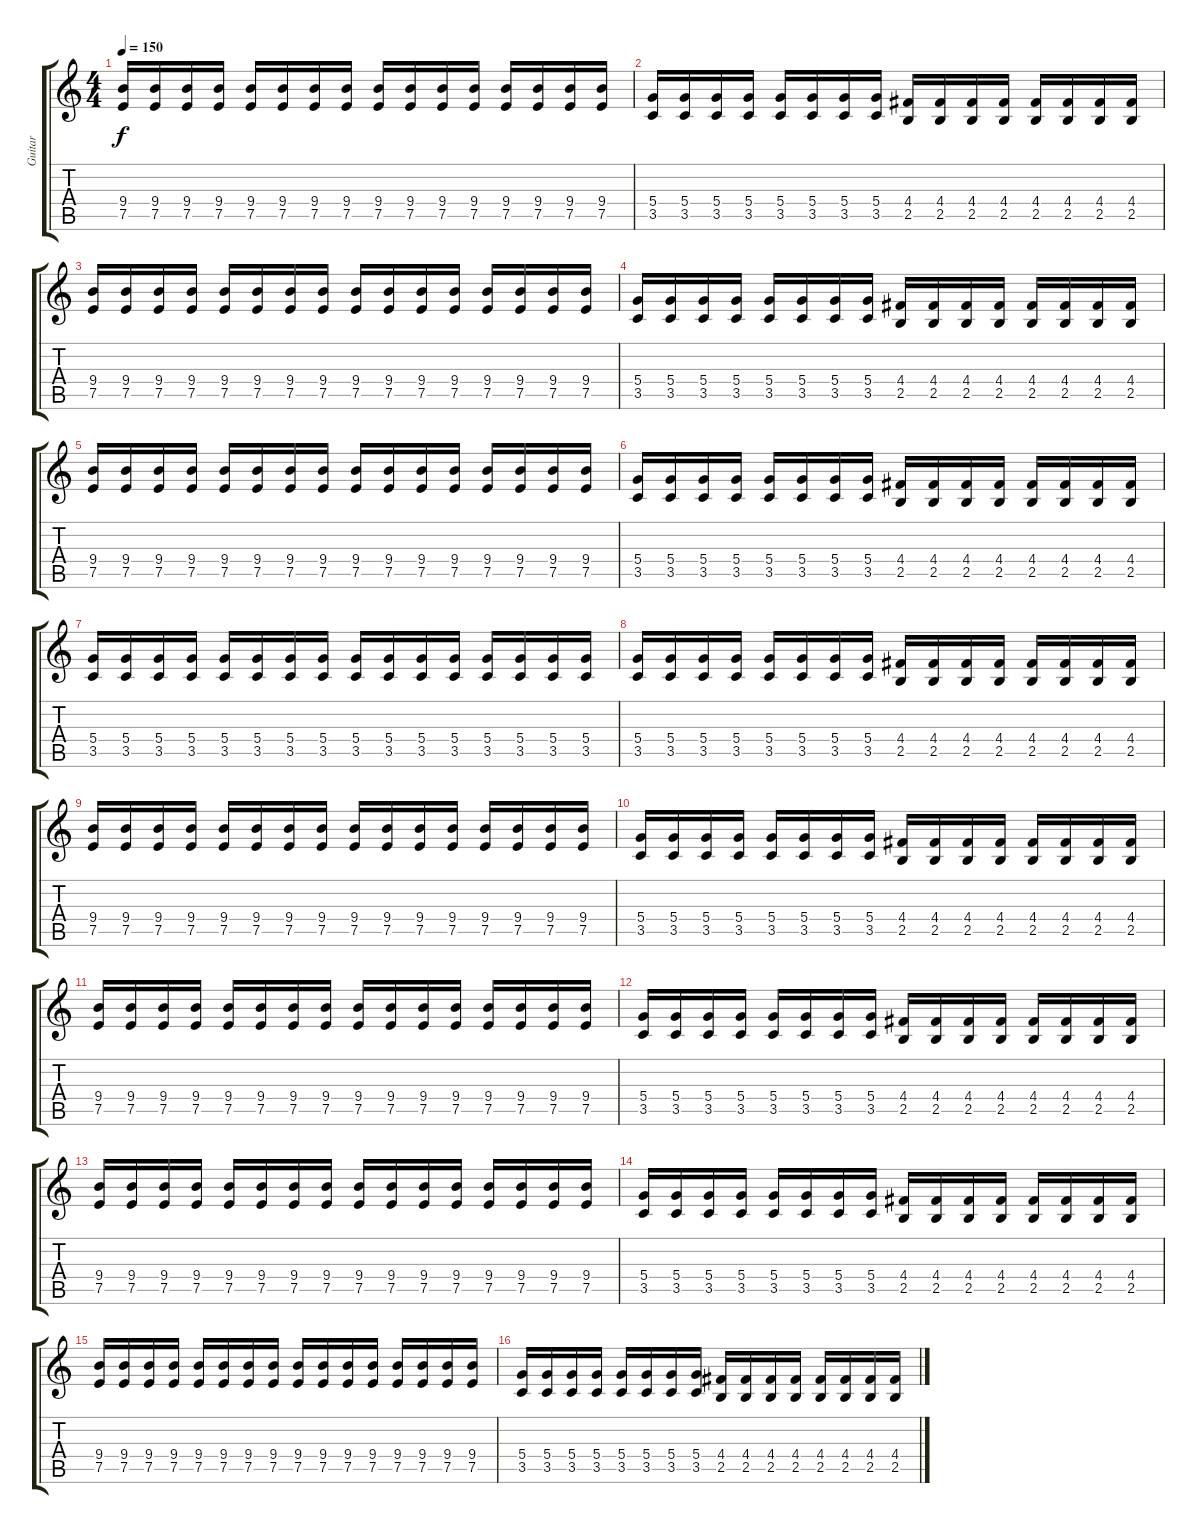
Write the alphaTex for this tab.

\track ("Guitar" "Guitar") {instrument distortionguitar}
\staff {score tabs}
\tuning (E4 B3 G3 D3 A2 E2) {hide}
\ts (4 4)
\tempo 150
\clef g2
\ks c
(9.4 7.5).16{dy f} (9.4 7.5).16 (9.4 7.5).16 (9.4 7.5).16 (9.4 7.5).16 (9.4 7.5).16 (9.4 7.5).16 (9.4 7.5).16 (9.4 7.5).16 (9.4 7.5).16 (9.4 7.5).16 (9.4 7.5).16 (9.4 7.5).16 (9.4 7.5).16 (9.4 7.5).16 (9.4 7.5).16 |
(5.4 3.5).16 (5.4 3.5).16 (5.4 3.5).16 (5.4 3.5).16 (5.4 3.5).16 (5.4 3.5).16 (5.4 3.5).16 (5.4 3.5).16 (4.4 2.5).16 (4.4 2.5).16 (4.4 2.5).16 (4.4 2.5).16 (4.4 2.5).16 (4.4 2.5).16 (4.4 2.5).16 (4.4 2.5).16 |
(9.4 7.5).16 (9.4 7.5).16 (9.4 7.5).16 (9.4 7.5).16 (9.4 7.5).16 (9.4 7.5).16 (9.4 7.5).16 (9.4 7.5).16 (9.4 7.5).16 (9.4 7.5).16 (9.4 7.5).16 (9.4 7.5).16 (9.4 7.5).16 (9.4 7.5).16 (9.4 7.5).16 (9.4 7.5).16 |
(5.4 3.5).16 (5.4 3.5).16 (5.4 3.5).16 (5.4 3.5).16 (5.4 3.5).16 (5.4 3.5).16 (5.4 3.5).16 (5.4 3.5).16 (4.4 2.5).16 (4.4 2.5).16 (4.4 2.5).16 (4.4 2.5).16 (4.4 2.5).16 (4.4 2.5).16 (4.4 2.5).16 (4.4 2.5).16 |
(9.4 7.5).16 (9.4 7.5).16 (9.4 7.5).16 (9.4 7.5).16 (9.4 7.5).16 (9.4 7.5).16 (9.4 7.5).16 (9.4 7.5).16 (9.4 7.5).16 (9.4 7.5).16 (9.4 7.5).16 (9.4 7.5).16 (9.4 7.5).16 (9.4 7.5).16 (9.4 7.5).16 (9.4 7.5).16 |
(5.4 3.5).16 (5.4 3.5).16 (5.4 3.5).16 (5.4 3.5).16 (5.4 3.5).16 (5.4 3.5).16 (5.4 3.5).16 (5.4 3.5).16 (4.4 2.5).16 (4.4 2.5).16 (4.4 2.5).16 (4.4 2.5).16 (4.4 2.5).16 (4.4 2.5).16 (4.4 2.5).16 (4.4 2.5).16 |
(5.4 3.5).16 (5.4 3.5).16 (5.4 3.5).16 (5.4 3.5).16 (5.4 3.5).16 (5.4 3.5).16 (5.4 3.5).16 (5.4 3.5).16 (5.4 3.5).16 (5.4 3.5).16 (5.4 3.5).16 (5.4 3.5).16 (5.4 3.5).16 (5.4 3.5).16 (5.4 3.5).16 (5.4 3.5).16 |
(5.4 3.5).16 (5.4 3.5).16 (5.4 3.5).16 (5.4 3.5).16 (5.4 3.5).16 (5.4 3.5).16 (5.4 3.5).16 (5.4 3.5).16 (4.4 2.5).16 (4.4 2.5).16 (4.4 2.5).16 (4.4 2.5).16 (4.4 2.5).16 (4.4 2.5).16 (4.4 2.5).16 (4.4 2.5).16 |
(9.4 7.5).16 (9.4 7.5).16 (9.4 7.5).16 (9.4 7.5).16 (9.4 7.5).16 (9.4 7.5).16 (9.4 7.5).16 (9.4 7.5).16 (9.4 7.5).16 (9.4 7.5).16 (9.4 7.5).16 (9.4 7.5).16 (9.4 7.5).16 (9.4 7.5).16 (9.4 7.5).16 (9.4 7.5).16 |
(5.4 3.5).16 (5.4 3.5).16 (5.4 3.5).16 (5.4 3.5).16 (5.4 3.5).16 (5.4 3.5).16 (5.4 3.5).16 (5.4 3.5).16 (4.4 2.5).16 (4.4 2.5).16 (4.4 2.5).16 (4.4 2.5).16 (4.4 2.5).16 (4.4 2.5).16 (4.4 2.5).16 (4.4 2.5).16 |
(9.4 7.5).16 (9.4 7.5).16 (9.4 7.5).16 (9.4 7.5).16 (9.4 7.5).16 (9.4 7.5).16 (9.4 7.5).16 (9.4 7.5).16 (9.4 7.5).16 (9.4 7.5).16 (9.4 7.5).16 (9.4 7.5).16 (9.4 7.5).16 (9.4 7.5).16 (9.4 7.5).16 (9.4 7.5).16 |
(5.4 3.5).16 (5.4 3.5).16 (5.4 3.5).16 (5.4 3.5).16 (5.4 3.5).16 (5.4 3.5).16 (5.4 3.5).16 (5.4 3.5).16 (4.4 2.5).16 (4.4 2.5).16 (4.4 2.5).16 (4.4 2.5).16 (4.4 2.5).16 (4.4 2.5).16 (4.4 2.5).16 (4.4 2.5).16 |
(9.4 7.5).16 (9.4 7.5).16 (9.4 7.5).16 (9.4 7.5).16 (9.4 7.5).16 (9.4 7.5).16 (9.4 7.5).16 (9.4 7.5).16 (9.4 7.5).16 (9.4 7.5).16 (9.4 7.5).16 (9.4 7.5).16 (9.4 7.5).16 (9.4 7.5).16 (9.4 7.5).16 (9.4 7.5).16 |
(5.4 3.5).16 (5.4 3.5).16 (5.4 3.5).16 (5.4 3.5).16 (5.4 3.5).16 (5.4 3.5).16 (5.4 3.5).16 (5.4 3.5).16 (4.4 2.5).16 (4.4 2.5).16 (4.4 2.5).16 (4.4 2.5).16 (4.4 2.5).16 (4.4 2.5).16 (4.4 2.5).16 (4.4 2.5).16 |
(9.4 7.5).16 (9.4 7.5).16 (9.4 7.5).16 (9.4 7.5).16 (9.4 7.5).16 (9.4 7.5).16 (9.4 7.5).16 (9.4 7.5).16 (9.4 7.5).16 (9.4 7.5).16 (9.4 7.5).16 (9.4 7.5).16 (9.4 7.5).16 (9.4 7.5).16 (9.4 7.5).16 (9.4 7.5).16 |
(5.4 3.5).16 (5.4 3.5).16 (5.4 3.5).16 (5.4 3.5).16 (5.4 3.5).16 (5.4 3.5).16 (5.4 3.5).16 (5.4 3.5).16 (4.4 2.5).16 (4.4 2.5).16 (4.4 2.5).16 (4.4 2.5).16 (4.4 2.5).16 (4.4 2.5).16 (4.4 2.5).16 (4.4 2.5).16
